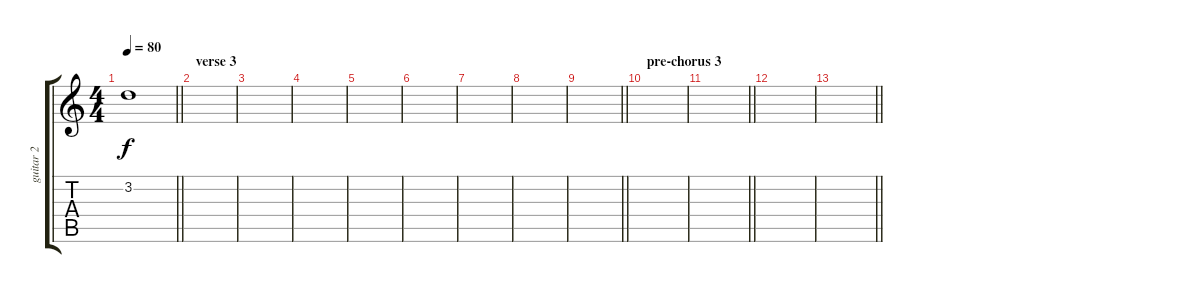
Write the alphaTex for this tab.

\track ("guitar 2" "guitar 2") {instrument electricguitarjazz}
\staff {score tabs}
\tuning (E4 B3 G3 D3 A2 E2) {hide}
\ts (4 4)
\tempo 80
\clef g2
\barLineRight lightlight
\ks c
3.2{t}.1{dy f} |
\section ("" "verse 3")
|
|
|
|
|
|
|
\barLineRight lightlight
|
\section ("" "pre-chorus 3")
|
\barLineRight lightlight
|
|
\barLineRight lightlight
